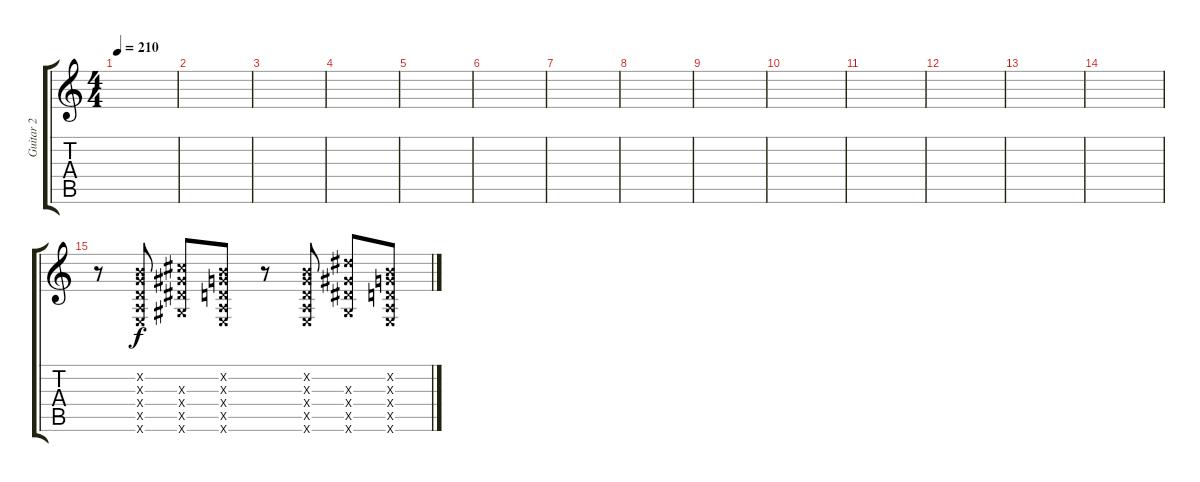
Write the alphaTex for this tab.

\track ("Guitar 2" "Guitar 2") {instrument distortionguitar}
\staff {score tabs}
\tuning (E4 B3 G3 D3 A2 E2) {hide}
\ts (4 4)
\tempo 210
\clef g2
\ks c
|
|
|
|
|
|
|
|
|
|
|
|
|
|
r.8{instrument distortionguitar} (0.2{x} 0.3{x} 0.4{x} 0.5{x} 0.6{x}).8 (6.3{x} 6.4{x} 6.5{x} 4.6{x}).8 (0.2{x} 0.3{x} 0.4{x} 0.5{x} 0.6{x}).8 r.8 (0.2{x} 0.3{x} 0.4{x} 0.5{x} 0.6{x}).8 (8.3{x} 6.4{x} 6.5{x} 4.6{x}).8 (0.2{x} 0.3{x} 0.4{x} 0.5{x} 0.6{x}).8
